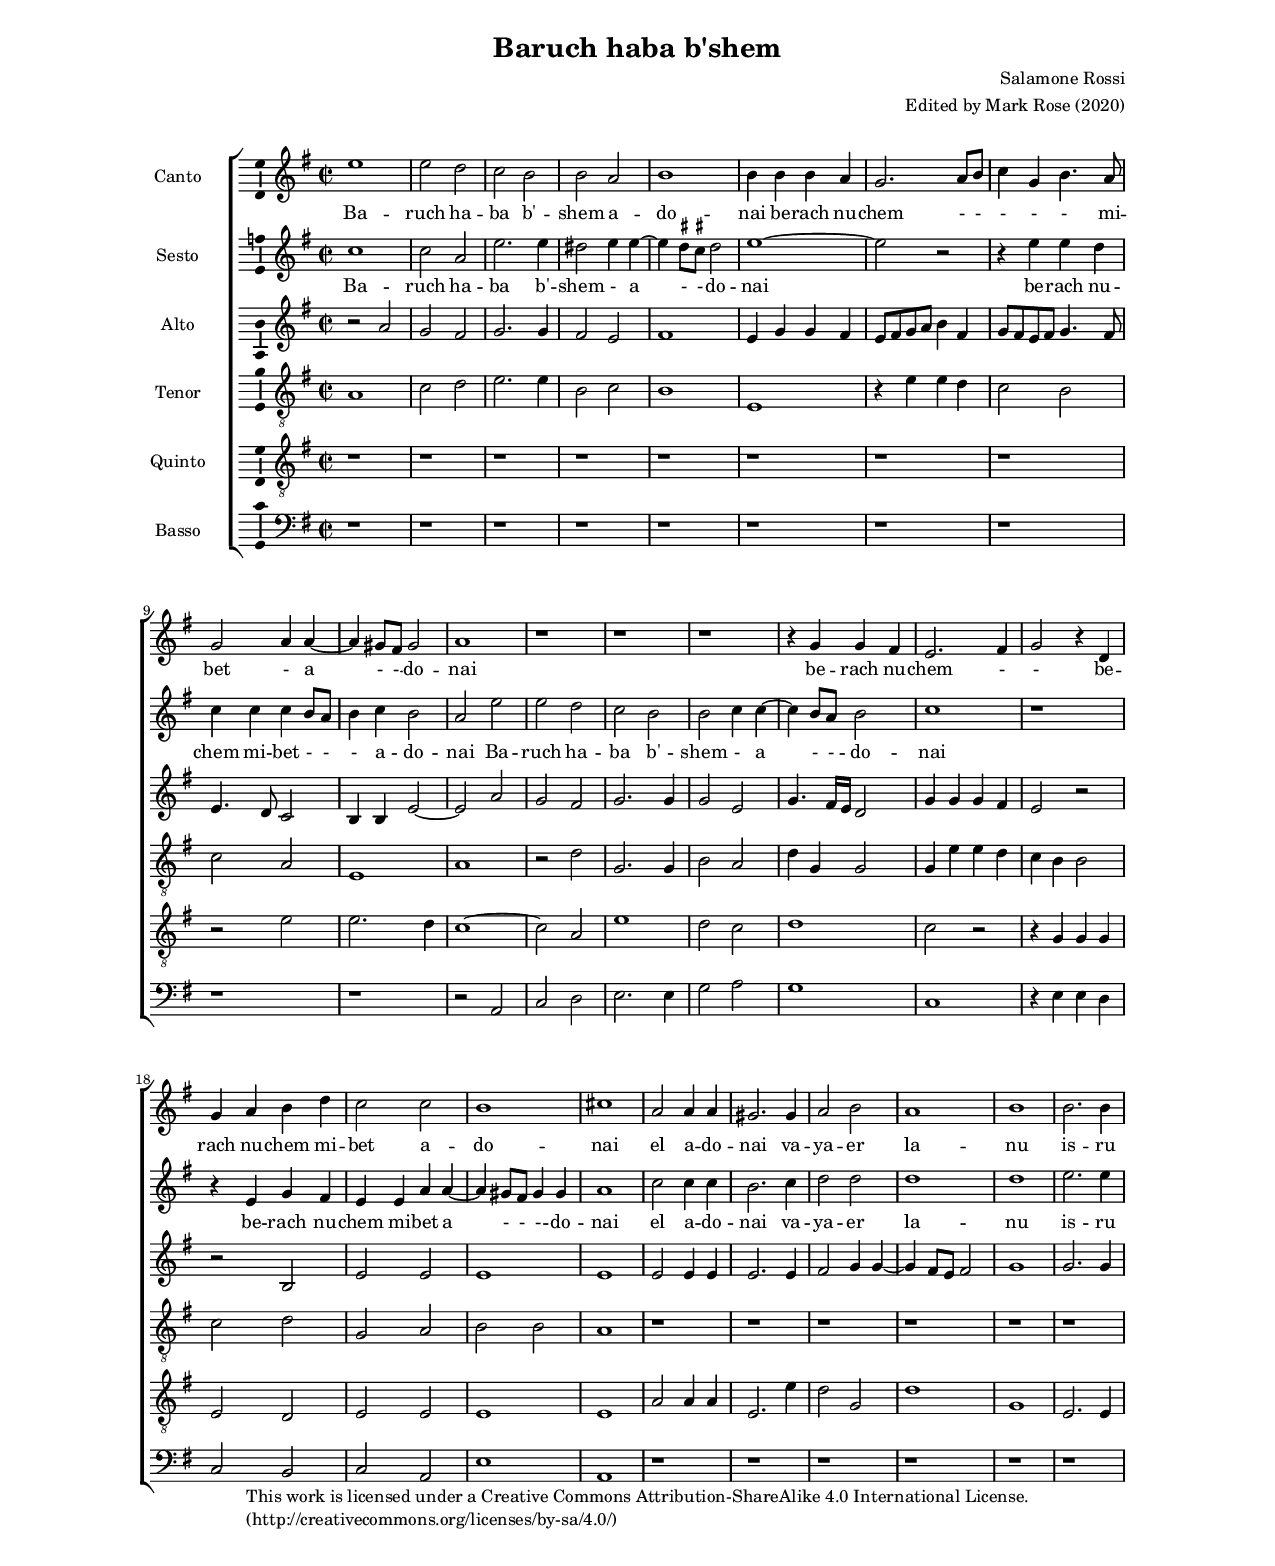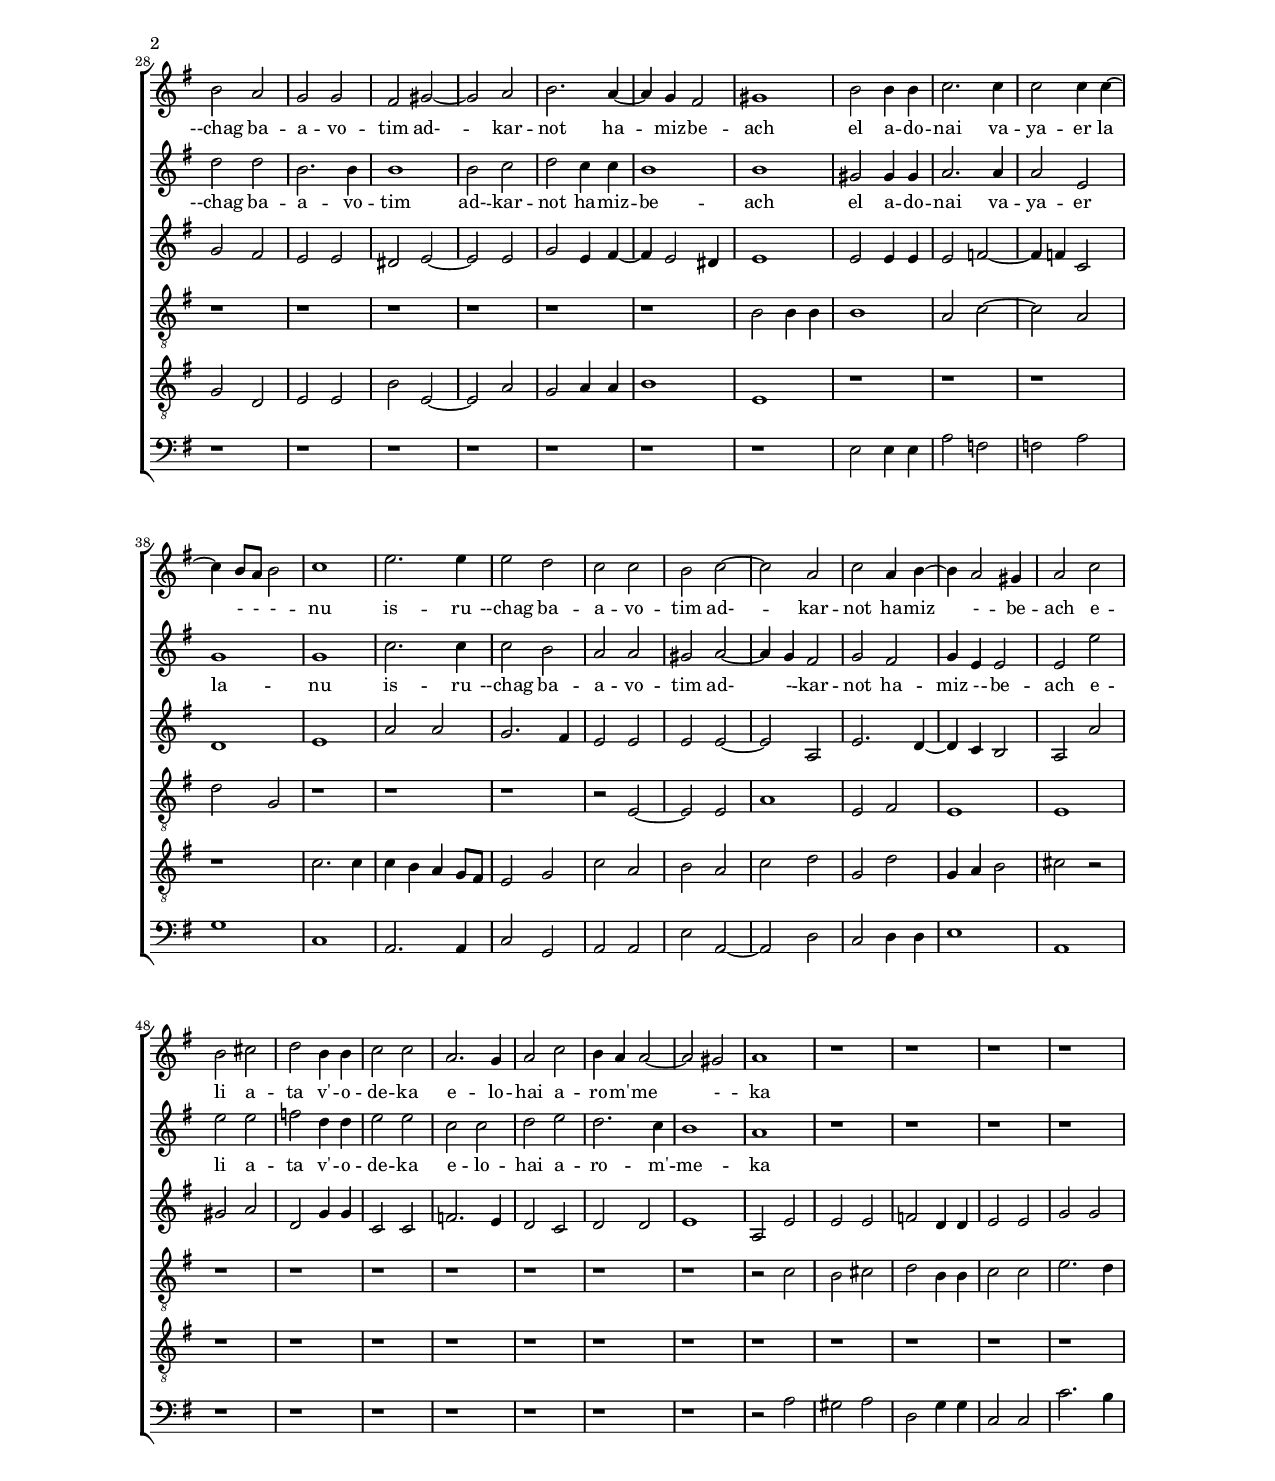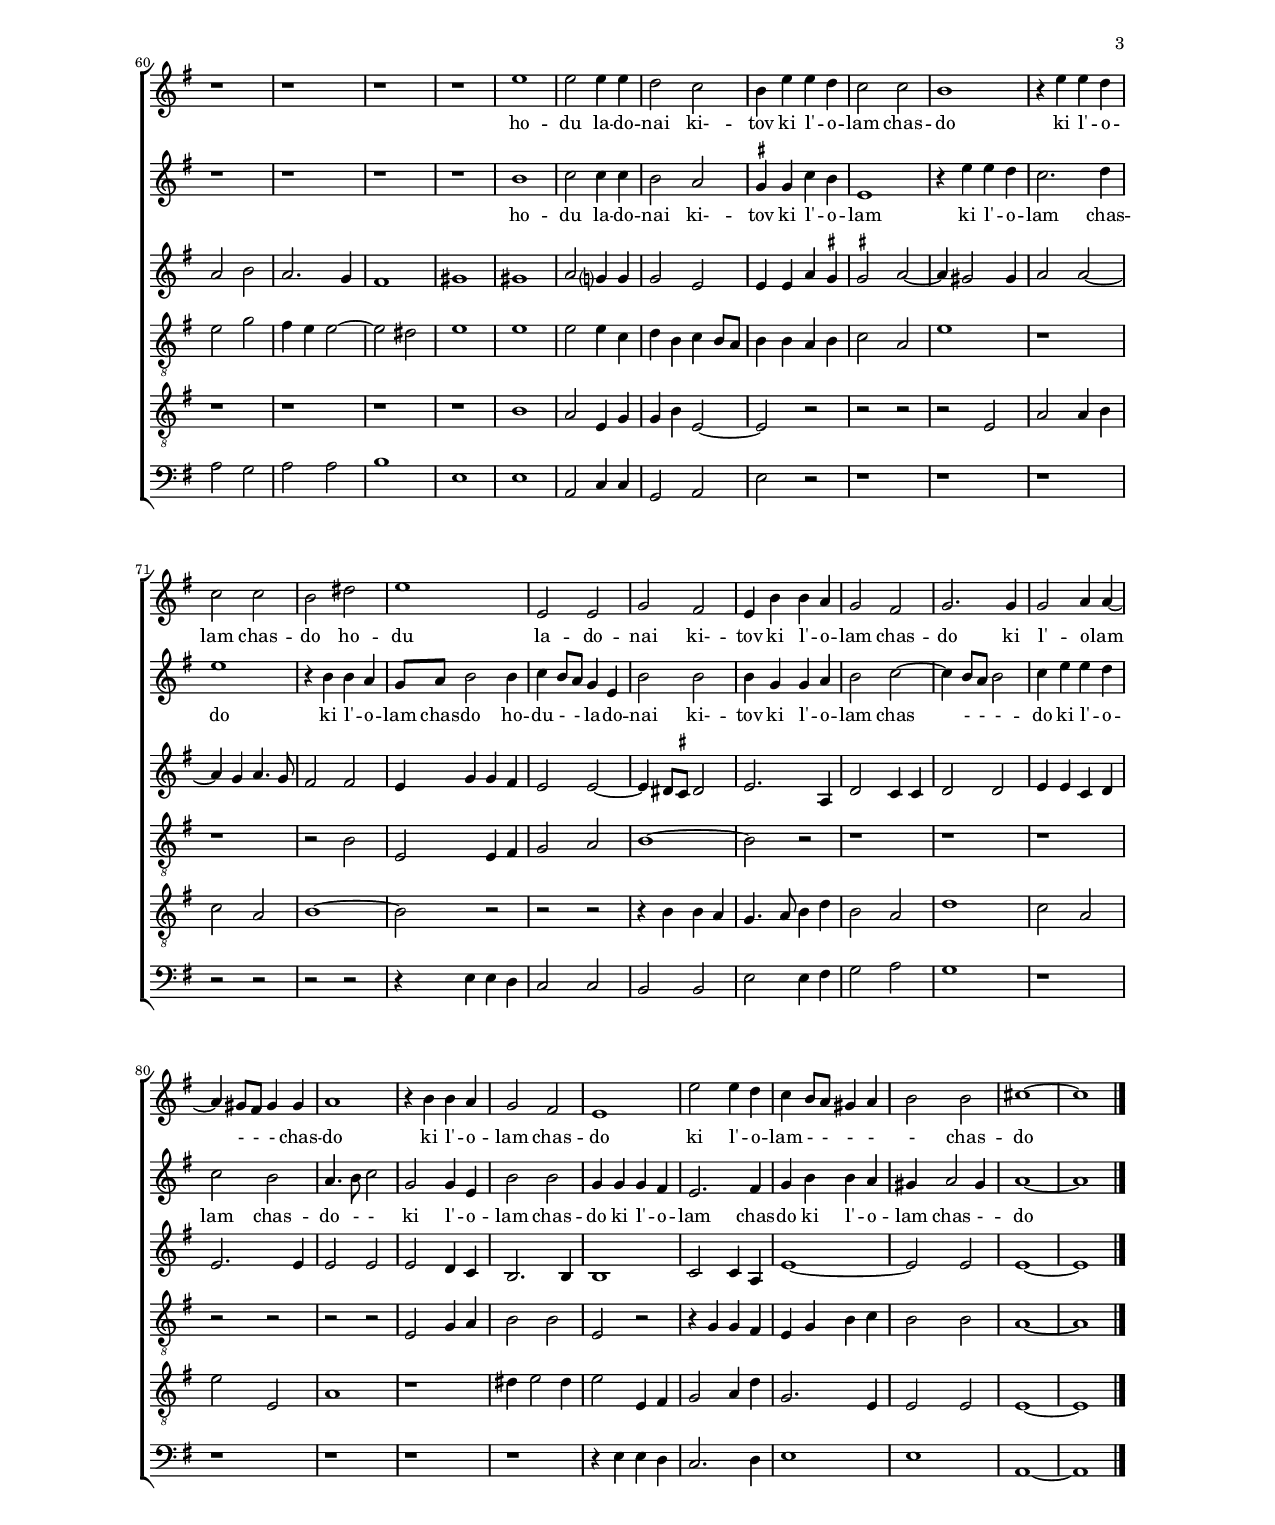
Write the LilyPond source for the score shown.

\language "english"

transposeTarget = d'
resultKey = g

global = {
  \key \resultKey \major
  \time 2/2
}

ficta = { \once \set suggestAccidentals = ##t }

cantoNotes = {
  \transpose c' \transposeTarget {
    \set Staff.instrumentName = #"Canto  "

    \clef "treble"
    \relative c'' {
      % p36 in original
      % p108 in Naumbourg
      d1 d2 c2 bf2 a2 a2 g2 a1 a4 a4 a4 g4 f2. g8 a8
      bf4 f4 a4. g8 f2 g4 g2 fs8 e8 fs2 g1

      % line 2
      % m12
      r\breve r1
      r4 f4 f4 e4 d2. e4 f2
      r4 c4 f4 g4 a4 c4 bf2 bf2 a1 b1 g2 g4 g4 fs2. fs4

      % line 3
      % m24
      g2 a2 g1 a1 a2. a4 a2 g2 f2 f2 e2 fs1 g2 a2. g2 f4 e2 fs1
      a2 a4 a4 bf2. bf4

      % line 4
      % m37
      bf2 bf4 bf2 a8 g8 a2 bf1
      d2. d4 d2 c2 bf2 bf2 a2 bf1 g2 bf2 g4 a2 g2 fs4 g2
      bf2 a2 b2 c2

      % line 5
      % mid m49
      a4 a4 bf2 bf2 g2. f4 g2 bf2 a4 g4 g1 fs2 g1
      r\breve*2 r\breve*2
      d'1 d2 d4 d4 c2 bf2 a4 d4 d4 c4 bf2

      % line 6
      % mid m67
      bf2 a1
      r4 d4 d4 c4 bf2 bf2 a2 cs2 d1
      d,2 d2 f2 e2 d4 a'4 a4 g4 f2 e2 f2. f4

      % line 7
      % m79
      f2 g4 g2 fs8 e8 \ficta fs4 \ficta fs4 g1
      r4 a4 a4 g4 f2 e2 d1
      d'2 d4 c4 bf4 a8 g8 fs4 g4 a2 a2 b\breve
    }
    \override Staff.BarLine.transparent = ##f
    \bar "|."
  }
}

cantoLyrics = \lyricmode {
  Ba -- ruch ha -- ba b' -- shem a -- do -- nai
  be -- rach nu -- chem - - - - - mi -- bet - a - - -- do -- nai
  be -- rach nu -- chem - -
  be -- rach nu -- chem mi -- bet a -- do -- nai
  el a -- do -- nai va -- ya -- er la -- nu is -- ru --chag
  ba -- a -- vo -- tim ad- -- kar -- not ha -- miz -- be -- ach
  el a -- do -- nai va -- ya -- er la - - - -- nu is -- ru --chag
  ba -- a -- vo -- tim ad- -- kar -- not ha -- miz - -- be -- ach
  e -- li a -- ta v' -- o -- de -- ka e -- lo -- hai a -- ro -- m' -- me - -- ka
  ho -- du la -- do -- nai ki- -- tov ki l' -- o -- lam chas -- do
  ki l' -- o -- lam chas -- do
  ho -- du la -- do -- nai ki- -- tov ki l' -- o -- lam chas -- do
  ki l' -- o -- lam - - - chas -- do
  ki l' -- o -- lam chas -- do
  ki l' -- o -- lam - - - - - chas -- do
}

altoNotes = {
  \transpose c' \transposeTarget {
    \set Staff.instrumentName = #"Alto  "

    \clef "treble"
    \relative g' {
      % page 36 in original
      r2 g2 f2 e2 f2. f4 e2 d2 e1
      d4 f4 f4 e4 d8 e8 f8 g8 a4 e4 f8 e8 d8 e8

      % line 2
      % mid m8
      f4. e8 d4. c8 bf2 a4 a4 d1
      g2 f2 e2 f2. f4 f2 d2 f4. e16 d16 c2 f4 f4 f4 e4 d2
      r1 % original has r2 r2

      % line 3
      % mid m19
      a2 d2 d2 d1 d1 d2 d4 d4 d2. d4 e2
      f4 f2 e8 d8 e2 f1
      f2. f4 f2 e2 d2 d2 cs2

      % line 4
      % mid m30
      d1 d2 f2 d4 e2 d2 cs4 d1
      d2 d4 d4 d2 ef2. ef4 bf2 c1 d1
      g2 g2 f2. e4 d2 d2 d2

      % line 5
      % mid m43
      d1 g,2 d'2. c2 bf4 a2 g2
      g'2 fs2 g2 c,2 f4 f4 bf,2 bf2
      ef2. d4 c2 bf2 c2 c2 d1 g,2

      % line 6
      % mid m54
      d'2 d2 d2 ef2 c4 c4 d2 d2 f2 f2 g2 a2 g2. f4 e1 fs1 fs1
      g2 f?4 f4 f2 d2

      % line 7
      % m67
      d4 d4 g4 \ficta fs4 \ficta fs2 g2. fs2 fs4 g2
      g2. f4 g4. f8 e2 e2 d4 f4 f4 e4 d2 d2. cs8 \ficta b8 cs2 d2. g,4

      % line 8
      % m76
      c2 bf4 bf4 c2 c2 d4 d4 bf4 c4 d2. d4 d2 d2 d2
      c4 bf4 a2. a4 a1 bf2 bf4 g4 d'1. d2 d\breve
    }
  }
}

altoLyrics = \lyricmode {
}

tenorNotes = {
  \transpose c' \transposeTarget {
    \set Staff.instrumentName = #"Tenor  "

    \clef "treble_8"
    \relative c' {
      % page 36 in original
      g1 bf2 c2 d2. d4 a2 bf2 a1 d,1
      r4 d'4 d4 c4 bf2 a2 bf2 g2 d1 g1

      % line 2
      % m12
      r2 c2 f,2. f4 a2 g2 c4 f,4 f2
      f4 d'4 d4 c4 bf4 a4 a2 bf2 c2 f,2 g2 a2 a2 g1

      % line 3
      % m22
      r\breve*2 r\breve*2 r\breve*2
      a2 a4 a4 a1 g2 bf1 g2 c2 f,2
      r\breve r1 r2 d1 d2 g1 d2 e2 d1 d1
      r\breve*2 r\breve r1
      r2 bf'2 a2

      % line 4
      % mid m56
      b2 c2 a4 a4 bf2 bf2 d2. c4 d2 f2 e4 d4 d1
      cs2 d1 d1 d2 d4 bf4 c4 a4 bf4 a8 g8 a4 a4

      % line 5
      % mid m67
      g4 a4 bf2 g2 d'1
      r\breve r2 a2 d,2 d4 e4 f2 g2 a1.
      r\breve*2 r1 r2 % original has r2 r\breve*2 r1
      d,2 f4 g4 a2 a2 d,2
      r2 r4 f4

      % line 6
      % mid m85
      f4 e4 d4 f4 a4 bf4 a2 a2 g\breve
    }
  }
}

tenorLyrics = \lyricmode {
}

bassoNotes = {
  \transpose c' \transposeTarget {
    \set Staff.instrumentName = #"Basso  "

    \clef "bass"
    \relative c {
      % page 30 in original
      r\breve*2 r\breve*2 r\breve
      r2 g2 bf2 c2 d2. d4 f2 g2 f1 bf,1
      r4 d4 d4 c4 bf2 a2 bf2 g2 d'1 g,1

      % line 2
      % m22
      r\breve*2 r\breve*2 r\breve*2 r1
      d'2 d4 d4 g2 ef2 ef2 g2 f1 bf,1
      g2. g4 bf2 f2 g2 g2 d'2 g,1

      % line 3
      % mid m44
      c2 bf2 c4 c4 d1 g,1
      r\breve*2 r\breve r1
      r2 g'2 fs2 g2 c,2 f4 f4 bf,2 bf2
      bf'2. a4 g2 f2 g2 g2 a1 d,1

      % line 4
      % m64
      d1 g,2 bf4 bf4 f2 g2 d'2
      r\breve*2 r1 r2 % original has r2 r\breve*2 r1
      r4 d4 d4 c4 bf2 bf2 a2 a2
      d2 d4 e4 f2

      % line 5
      % mid m77
      g2 f1
      r\breve*2 r1
      r4 d4 d4 c4 bf2. c4 d1 d1 g,\breve      
    }
  }
}

bassoLyrics = \lyricmode {
}

quintoNotes = {
  \transpose c' \transposeTarget {
    \set Staff.instrumentName = #"Quinto  "

    \clef "treble_8"
    \relative c' {
      % p25 in original
      r\breve*2 r\breve*2
      r2 d2 d2. c4 bf1. g2 d'1 c2 bf2 c1 bf2
      r2 r4 f4 f4 f4 d2 c2 d2

      % line 2
      % mid m19
      d2 d1 d1 g2 g4 g4 d2. d'4 c2 f,2 c'1 f,1 d2. d4 f2
      c2 d2 d2 a'2 d,1

      % line 3
      % mid m31
      g2 f2 g4 g4 a1 d,1
      r\breve*2
      bf'2. bf4 bf4 a4 g4 f8 e8 d2 f2 bf2 g2 a2 g2 bf2 c2

      % line 4
      f,2 c'2 f,4 g4 a2 b2 r2
      r\breve*2 r\breve*2 r\breve*2 r\breve*2
      a1 g2 d4 f4 f4 a4 d,1
      r1 r1 % original has r2 r1 r2
      d2 g2 g4 a4 bf2

      % line 5
      % mid m71
      g2 a1.
      r1 r2 % original has r2 r1
      r4 a4 a4 g4 f4. g8 a4 c4 a2 g2 c1
      bf2 g2 d'2 d,2 g1
      r1

      % line 6
      % m83
      cs4 d2 cs4 d2 d,4 e4 f2 g4 c4 f,2. d4 d2 d2 d\breve
    }
  }
}

quintoLyrics = \lyricmode {
}

sestoNotes = {
  \transpose c' \transposeTarget {
    \set Staff.instrumentName = #"Sesto  "

    \clef "treble"
    \relative c'' {
      % p16 in original
      bf1 bf2 g2 d'2. d4 cs2 d4 d2 \ficta cs8 \ficta b8 \ficta cs2 d1.
      r2 r4 d4 d4 c4 bf4 bf4 bf4 a8 g8 a4 bf4

      % line 2
      % mid m10
      a2 g2 d'2 d2 c2 bf2 a2 a2 bf4 bf2 a8 g8 a2 bf1
      r1 r4 d,4 f4 e4 d4 d4 g4 g2 fs8 e8 fs4 fs4 g1

      % line 3
      % m21
      bf2 bf4 bf4 a2. bf4 c2 c2 c1 c1 d2. d4 c2 c2 a2. a4 a1
      a2 bf2 c2 bf4 bf4 a1 a1 fs2

      % line 4
      % m34
      \ficta fs4 fs4 g2. g4 g2 d2 f1 f1
      bf2. bf4 bf2 a2 g2 g2 fs2 g2. f4 e2 f2 e2 f4 d4 d2 d2

      % line 5
      % mid m47
      d'2 d2 d2 ef2 c4 c4 d2 d2 bf2 bf2 c2 d2 c2. bf4 a1 g1
      r\breve*2 r\breve*2
      a1 bf2 bf4 bf4 a2 g2

      % line 6
      % m67
      \ficta fs4 \ficta fs4 bf4 a4 d,1
      r4 d'4 d4 c4 bf2. c4 d1
      r4 a4 a4 g4 f8 g8 a2 a4 bf4 a8 g8 f4 d4 a'2

      % line 7
      % mid m75
      a2 a4 f4 f4 g4 a2 bf2. a8 g8 a2 bf4 d4 d4 c4 bf2 a2 g4. a8 bf2
      f2 f4 d4 a'2 a2 f4 f4

      % line 8
      % mid m84
      f4 e4 d2. e4 f4 a4 a4 g4 fs4 g2 fs4 g\breve
    }
  }
}

sestoLyrics = \lyricmode {
  Ba -- ruch ha -- ba b' -- shem - a - - -- do -- nai
  be -- rach nu -- chem mi -- bet - - - a -- do -- nai
  Ba -- ruch ha -- ba b' -- shem - a - - -- do -- nai
  be -- rach nu -- chem mi -- bet a - - - -- do -- nai
  el a -- do -- nai va -- ya -- er la -- nu is -- ru --chag
  ba -- a -- vo -- tim ad- -- kar -- not ha -- miz -- be -- ach
  el a -- do -- nai va -- ya -- er la -- nu is -- ru --chag
  ba -- a -- vo -- tim ad- - -- kar -- not ha -- miz - -- be -- ach
  e -- li a -- ta v' -- o -- de -- ka e -- lo -- hai a -- ro -- m' -- me -- ka
  ho -- du la -- do -- nai ki- -- tov ki l' -- o -- lam
  ki l' -- o -- lam chas -- do
  ki l' -- o -- lam chas -- do
  ho -- du - - la -- do -- nai
  ki- -- tov ki l' -- o -- lam chas - - - -- do
  ki l' -- o -- lam chas -- do - -
  ki l' -- o -- lam chas -- do
  ki l' -- o -- lam chas -- do
  ki l' -- o -- lam chas - -- do
}

settimoNotes = {
  \transpose c' \transposeTarget {
    \set Staff.instrumentName = #"Settimo  "

    \clef "treble_8"
    \relative c' {
      % line 1
      
      % line 2

      % line 3

      % line 4

      % line 5

      % line 6
    }
  }
}

settimoLyrics = \lyricmode {
  % line 1

  % line 2

  % line 3

  % line 4

  % line 5

  % line 6
}

ottavoNotes = {
  \transpose c' \transposeTarget {
    \set Staff.instrumentName = #"Ottavo  "

    \clef "treble_8"
    \relative c' {
      % line 1
      
      % line 2

      % line 3

      % line 4

      % line 5

      % line 6
    }
  }
}

ottavoLyrics = \lyricmode {
  % line 1

  % line 2

  % line 3

  % line 4

  % line 5

  % line 6
}

\header{
  title = "Baruch haba b'shem"
  subtitle = ##f
  composer = "Salamone Rossi"
  arranger = "Edited by Mark Rose (2020)"
  %poet = "???"
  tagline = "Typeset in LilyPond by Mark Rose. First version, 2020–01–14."
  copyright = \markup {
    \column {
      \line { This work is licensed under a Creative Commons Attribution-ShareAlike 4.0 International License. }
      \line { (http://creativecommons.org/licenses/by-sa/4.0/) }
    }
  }
}

#(set-global-staff-size 15)

\paper {
  #(include-special-characters) % So we can use HTML entities.
  #(set-paper-size "letter")

  left-margin = 1\in
  right-margin = 1\in
  top-margin = 0.5\in
  bottom-margin = 0.5\in

  ragged-bottom = ##t
  system-system-spacing #'basic-distance = 15
}

\markup { \vspace #1 }

\score {
  \new ChoirStaff = choirStaff <<
    \new Voice = "cantoNotes" \with {
      \remove "Note_heads_engraver"
      \consists "Completion_heads_engraver"
      \remove "Rest_engraver"
      \consists "Completion_rest_engraver"
    } << \global \cantoNotes >>
    \new Lyrics = "cantoLyrics"
      \lyricsto cantoNotes { \cantoLyrics }

    \new Voice = "sestoNotes" \with {
      \remove "Note_heads_engraver"
      \consists "Completion_heads_engraver"
      \remove "Rest_engraver"
      \consists "Completion_rest_engraver"
    } << \global \sestoNotes >>
    \new Lyrics = "sestoLyrics"
      \lyricsto sestoNotes { \sestoLyrics }

    \new Voice = "altoNotes" \with {
      \remove "Note_heads_engraver"
      \consists "Completion_heads_engraver"
      \remove "Rest_engraver"
      \consists "Completion_rest_engraver"
    } << \global \altoNotes >>
    \new Lyrics = "altoLyrics" \lyricsto altoNotes { \altoLyrics }

    \new Voice = "tenorNotes" \with {
      \remove "Note_heads_engraver"
      \consists "Completion_heads_engraver"
      \remove "Rest_engraver"
      \consists "Completion_rest_engraver"
    } << \global \tenorNotes >>
    \new Lyrics = "tenorLyrics" \lyricsto tenorNotes { \tenorLyrics }

    \new Voice = "quintoNotes" \with {
      \remove "Note_heads_engraver"
      \consists "Completion_heads_engraver"
      \remove "Rest_engraver"
      \consists "Completion_rest_engraver"
    } << \global \quintoNotes >>
    \new Lyrics = "quintoLyrics"
      \lyricsto quintoNotes { \quintoLyrics }

    \new Voice = "bassoNotes" \with {
      \remove "Note_heads_engraver"
      \consists "Completion_heads_engraver"
      \remove "Rest_engraver"
      \consists "Completion_rest_engraver"
    } << \global \bassoNotes >>
    \new Lyrics = "bassoLyrics" \lyricsto bassoNotes { \bassoLyrics }

%{
    \new Voice = "settimoNotes" \with {
      \remove "Note_heads_engraver"
      \consists "Completion_heads_engraver"
      \remove "Rest_engraver"
      \consists "Completion_rest_engraver"
    } << \global \settimoNotes >>
    \new Lyrics = "settimoLyrics"
      \lyricsto settimoNotes { \settimoLyrics }

    \new Voice = "ottavoNotes" \with {
      \remove "Note_heads_engraver"
      \consists "Completion_heads_engraver"
      \remove "Rest_engraver"
      \consists "Completion_rest_engraver"
    } << \global \ottavoNotes >>
    \new Lyrics = "ottavoLyrics"
      \lyricsto ottavoNotes { \ottavoLyrics }
%}

  >>

  \layout {
    \context {
      \Score

      % incipit should not start with a start delimiter
      \remove "System_start_delimiter_engraver"
    }

    \context {
      \Voice

      \consists "Ambitus_engraver"

      % The command below can be commented out in
      % short scores, but especially for large scores you
      % will typically yield better line breaking and improve
      % overall spacing if you do not comment the command out.

      \remove "Forbid_line_break_engraver"
    }
  }
  \midi { \tempo 2 = 60 }
}

\markuplist {
  \vspace #1
  \column {
    \line { Scan of original part books from https://imslp.org/wiki/Hashirim_asher_leSholomo_(Rossi%2C_Salamone). }
    \vspace #1
    \line { \bold Notes }
    \vspace #0.5
    \line { Acidentals above notes or in parentheses are added by the editor. }
    \line { Pitch is raised by one whole tone from original key of F major. }
  }
}

\markup {
  \vspace #3
  \fill-line {
    \hspace #1
    \column {
      \line{ Hebrew }
    }
    \hspace #2
    \column \italic {
      \line { Translation }
    }
    \hspace #1
  }
}

\version "2.18.2"  % necessary for upgrading to future LilyPond versions.
